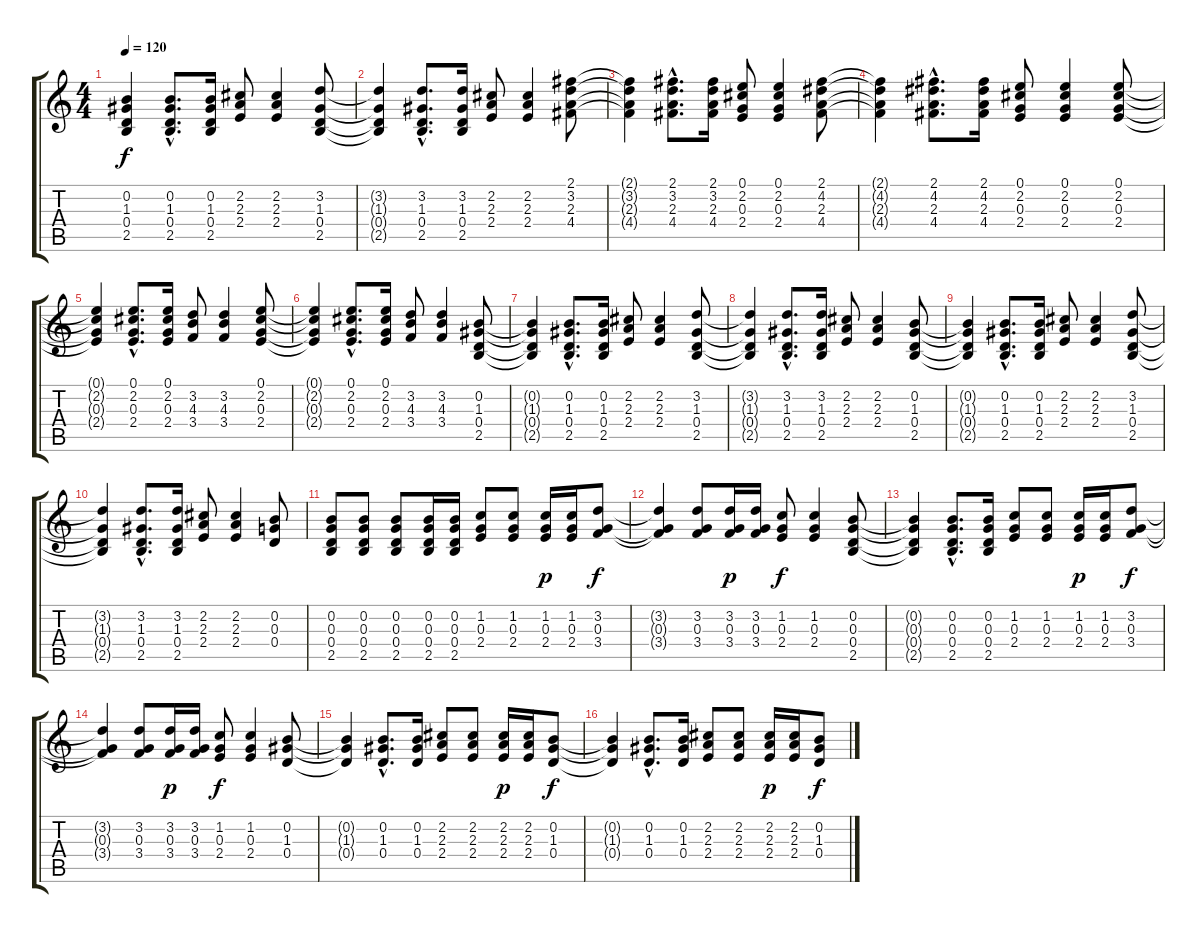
\track "" {instrument acousticguitarsteel}
\staff {score tabs}
\tuning (E4 B3 G3 D3 A2 E2) {hide}
\ts (4 4)
\tempo 120
\clef g2
\ks c
(0.2{t} 1.3{t} 0.4{t} 2.5{t}).4{dy f} (0.2{hac} 1.3{hac} 0.4{hac} 2.5{hac}).8{d} (0.2 1.3 0.4 2.5).16 (2.2 2.3 2.4).8 (2.2 2.3 2.4).4 (3.2 1.3 0.4 2.5).8 |
(3.2{t} 1.3{t} 0.4{t} 2.5{t}).4 (3.2{hac} 1.3{hac} 0.4{hac} 2.5{hac}).8{d} (3.2 1.3 0.4 2.5).16 (2.2 2.3 2.4).8 (2.2 2.3 2.4).4 (2.1 3.2 2.3 4.4).8 |
(2.1{t} 3.2{t} 2.3{t} 4.4{t}).4 (2.1{hac} 3.2{hac} 2.3{hac} 4.4{hac}).8{d} (2.1 3.2 2.3 4.4).16 (0.1 2.2 0.3 2.4).8 (0.1 2.2 0.3 2.4).4 (2.1 4.2 2.3 4.4).8 |
(2.1{t} 4.2{t} 2.3{t} 4.4{t}).4 (2.1{hac} 4.2{hac} 2.3{hac} 4.4{hac}).8{d} (2.1 4.2 2.3 4.4).16 (0.1 2.2 0.3 2.4).8 (0.1 2.2 0.3 2.4).4 (0.1 2.2 0.3 2.4).8 |
(0.1{t} 2.2{t} 0.3{t} 2.4{t}).4 (0.1{hac} 2.2{hac} 0.3{hac} 2.4{hac}).8{d} (0.1 2.2 0.3 2.4).16 (3.2 4.3 3.4).8 (3.2 4.3 3.4).4 (0.1 2.2 0.3 2.4).8 |
(0.1{t} 2.2{t} 0.3{t} 2.4{t}).4 (0.1{hac} 2.2{hac} 0.3{hac} 2.4{hac}).8{d} (0.1 2.2 0.3 2.4).16 (3.2 4.3 3.4).8 (3.2 4.3 3.4).4 (0.2 1.3 0.4 2.5).8 |
(0.2{t} 1.3{t} 0.4{t} 2.5{t}).4 (0.2{hac} 1.3{hac} 0.4{hac} 2.5{hac}).8{d} (0.2 1.3 0.4 2.5).16 (2.2 2.3 2.4).8 (2.2 2.3 2.4).4 (3.2 1.3 0.4 2.5).8 |
(3.2{t} 1.3{t} 0.4{t} 2.5{t}).4 (3.2{hac} 1.3{hac} 0.4{hac} 2.5{hac}).8{d} (3.2 1.3 0.4 2.5).16 (2.2 2.3 2.4).8 (2.2 2.3 2.4).4 (0.2 1.3 0.4 2.5).8 |
(0.2{t} 1.3{t} 0.4{t} 2.5{t}).4 (0.2{hac} 1.3{hac} 0.4{hac} 2.5{hac}).8{d} (0.2 1.3 0.4 2.5).16 (2.2 2.3 2.4).8 (2.2 2.3 2.4).4 (3.2 1.3 0.4 2.5).8 |
(3.2{t} 1.3{t} 0.4{t} 2.5{t}).4 (3.2{hac} 1.3{hac} 0.4{hac} 2.5{hac}).8{d} (3.2 1.3 0.4 2.5).16 (2.2 2.3 2.4).8 (2.2 2.3 2.4).4 (0.2 0.3 0.4).8 |
(0.2 0.3 0.4 2.5).8 (0.2 0.3 0.4 2.5).8 (0.2 0.3 0.4 2.5).8 (0.2 0.3 0.4 2.5).16 (0.2 0.3 0.4 2.5).16 (1.2 0.3 2.4).8 (1.2 0.3 2.4).8 (1.2 0.3 2.4).16{dy p} (1.2 0.3 2.4).16 (3.2 0.3 3.4).8{dy f} |
(3.2{t} 0.3{t} 3.4{t}).4 (3.2 0.3 3.4).8 (3.2 0.3 3.4).16{dy p} (3.2 0.3 3.4).16 (1.2 0.3 2.4).8{dy f} (1.2 0.3 2.4).4 (0.2 0.3 0.4 2.5).8 |
(0.2{t} 0.3{t} 0.4{t} 2.5{t}).4 (0.2{hac} 0.3{hac} 0.4{hac} 2.5{hac}).8{d} (0.2 0.3 0.4 2.5).16 (1.2 0.3 2.4).8 (1.2 0.3 2.4).8 (1.2 0.3 2.4).16{dy p} (1.2 0.3 2.4).16 (3.2 0.3 3.4).8{dy f} |
(3.2{t} 0.3{t} 3.4{t}).4 (3.2 0.3 3.4).8 (3.2 0.3 3.4).16{dy p} (3.2 0.3 3.4).16 (1.2 0.3 2.4).8{dy f} (1.2 0.3 2.4).4 (0.2 1.3 0.4).8 |
(0.2{t} 1.3{t} 0.4{t}).4 (0.2{hac} 1.3{hac} 0.4{hac}).8{d} (0.2 1.3 0.4).16 (2.2 2.3 2.4).8 (2.2 2.3 2.4).8 (2.2 2.3 2.4).16{dy p} (2.2 2.3 2.4).16 (0.2 1.3 0.4).8{dy f} |
(0.2{t} 1.3{t} 0.4{t}).4 (0.2{hac} 1.3{hac} 0.4{hac}).8{d} (0.2 1.3 0.4).16 (2.2 2.3 2.4).8 (2.2 2.3 2.4).8 (2.2 2.3 2.4).16{dy p} (2.2 2.3 2.4).16 (0.2 1.3 0.4).8{dy f}
